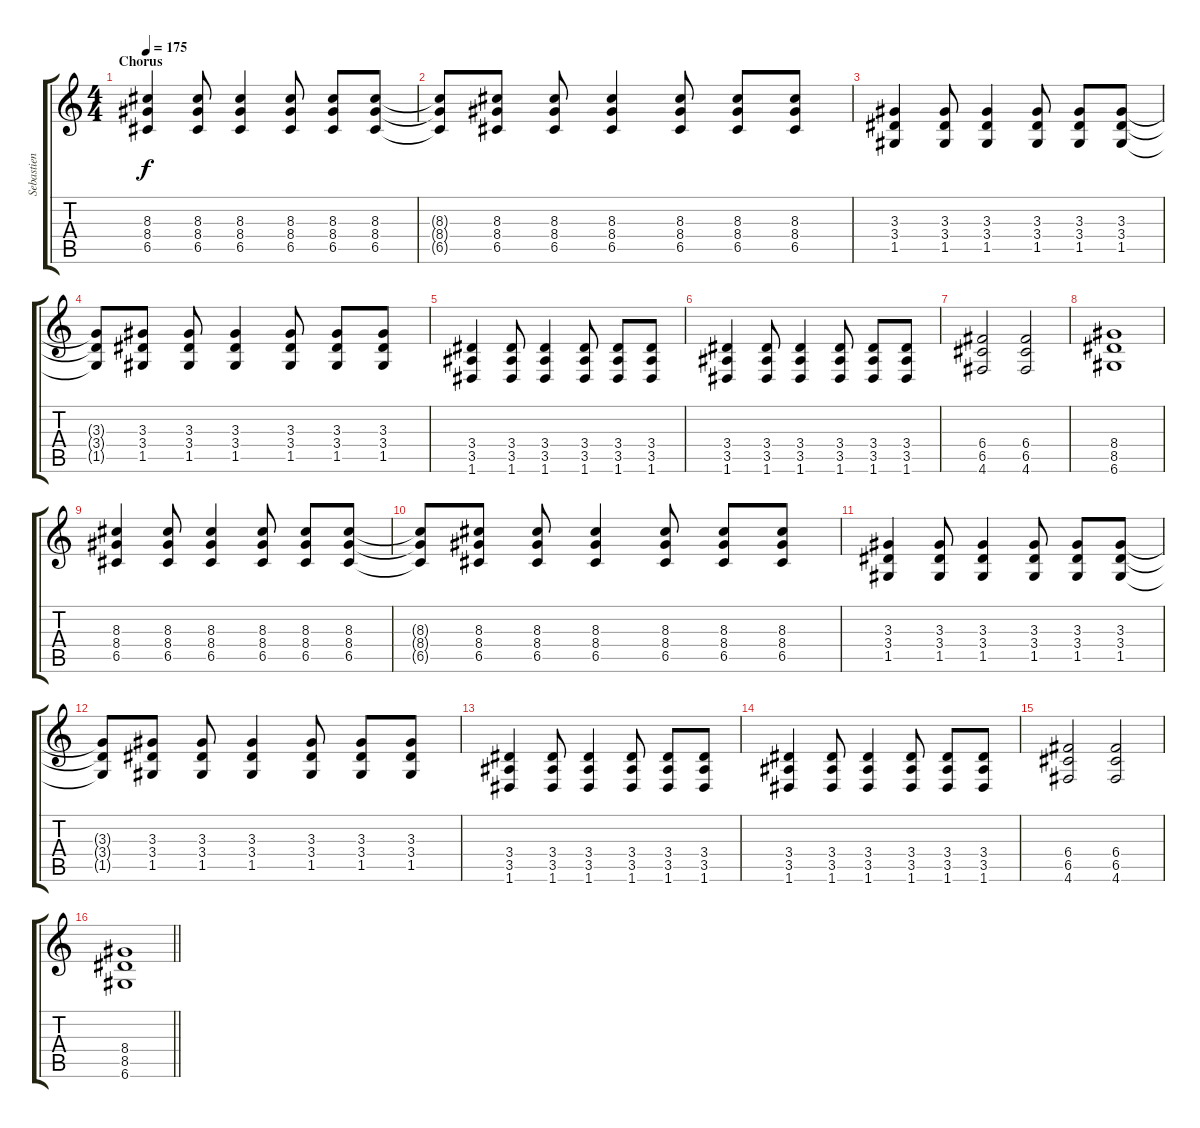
\track ("Sebastien Lefebvre" "Sebastien ") {instrument overdrivenguitar}
\staff {score tabs}
\tuning (D4 A3 F3 C3 G2 D2) {hide}
\ts (4 4)
\section ("" "Chorus")
\tempo 175
\clef g2
\ks c
(8.3 8.4 6.5).4{dy f} (8.3 8.4 6.5).8 (8.3 8.4 6.5).4 (8.3 8.4 6.5).8 (8.3 8.4 6.5).8 (8.3 8.4 6.5).8 |
(8.3{t} 8.4{t} 6.5{t}).8 (8.3 8.4 6.5).8 (8.3 8.4 6.5).8 (8.3 8.4 6.5).4 (8.3 8.4 6.5).8 (8.3 8.4 6.5).8 (8.3 8.4 6.5).8 |
(3.3 3.4 1.5).4 (3.3 3.4 1.5).8 (3.3 3.4 1.5).4 (3.3 3.4 1.5).8 (3.3 3.4 1.5).8 (3.3 3.4 1.5).8 |
(3.3{t} 3.4{t} 1.5{t}).8 (3.3 3.4 1.5).8 (3.3 3.4 1.5).8 (3.3 3.4 1.5).4 (3.3 3.4 1.5).8 (3.3 3.4 1.5).8 (3.3 3.4 1.5).8 |
(3.4 3.5 1.6).4 (3.4 3.5 1.6).8 (3.4 3.5 1.6).4 (3.4 3.5 1.6).8 (3.4 3.5 1.6).8 (3.4 3.5 1.6).8 |
(3.4 3.5 1.6).4 (3.4 3.5 1.6).8 (3.4 3.5 1.6).4 (3.4 3.5 1.6).8 (3.4 3.5 1.6).8 (3.4 3.5 1.6).8 |
(6.4 6.5 4.6).2 (6.4 6.5 4.6).2 |
(8.4 8.5 6.6).1 |
(8.3 8.4 6.5).4 (8.3 8.4 6.5).8 (8.3 8.4 6.5).4 (8.3 8.4 6.5).8 (8.3 8.4 6.5).8 (8.3 8.4 6.5).8 |
(8.3{t} 8.4{t} 6.5{t}).8 (8.3 8.4 6.5).8 (8.3 8.4 6.5).8 (8.3 8.4 6.5).4 (8.3 8.4 6.5).8 (8.3 8.4 6.5).8 (8.3 8.4 6.5).8 |
(3.3 3.4 1.5).4 (3.3 3.4 1.5).8 (3.3 3.4 1.5).4 (3.3 3.4 1.5).8 (3.3 3.4 1.5).8 (3.3 3.4 1.5).8 |
(3.3{t} 3.4{t} 1.5{t}).8 (3.3 3.4 1.5).8 (3.3 3.4 1.5).8 (3.3 3.4 1.5).4 (3.3 3.4 1.5).8 (3.3 3.4 1.5).8 (3.3 3.4 1.5).8 |
(3.4 3.5 1.6).4 (3.4 3.5 1.6).8 (3.4 3.5 1.6).4 (3.4 3.5 1.6).8 (3.4 3.5 1.6).8 (3.4 3.5 1.6).8 |
(3.4 3.5 1.6).4 (3.4 3.5 1.6).8 (3.4 3.5 1.6).4 (3.4 3.5 1.6).8 (3.4 3.5 1.6).8 (3.4 3.5 1.6).8 |
(6.4 6.5 4.6).2 (6.4 6.5 4.6).2 |
\barLineRight lightlight
(8.4 8.5 6.6).1
